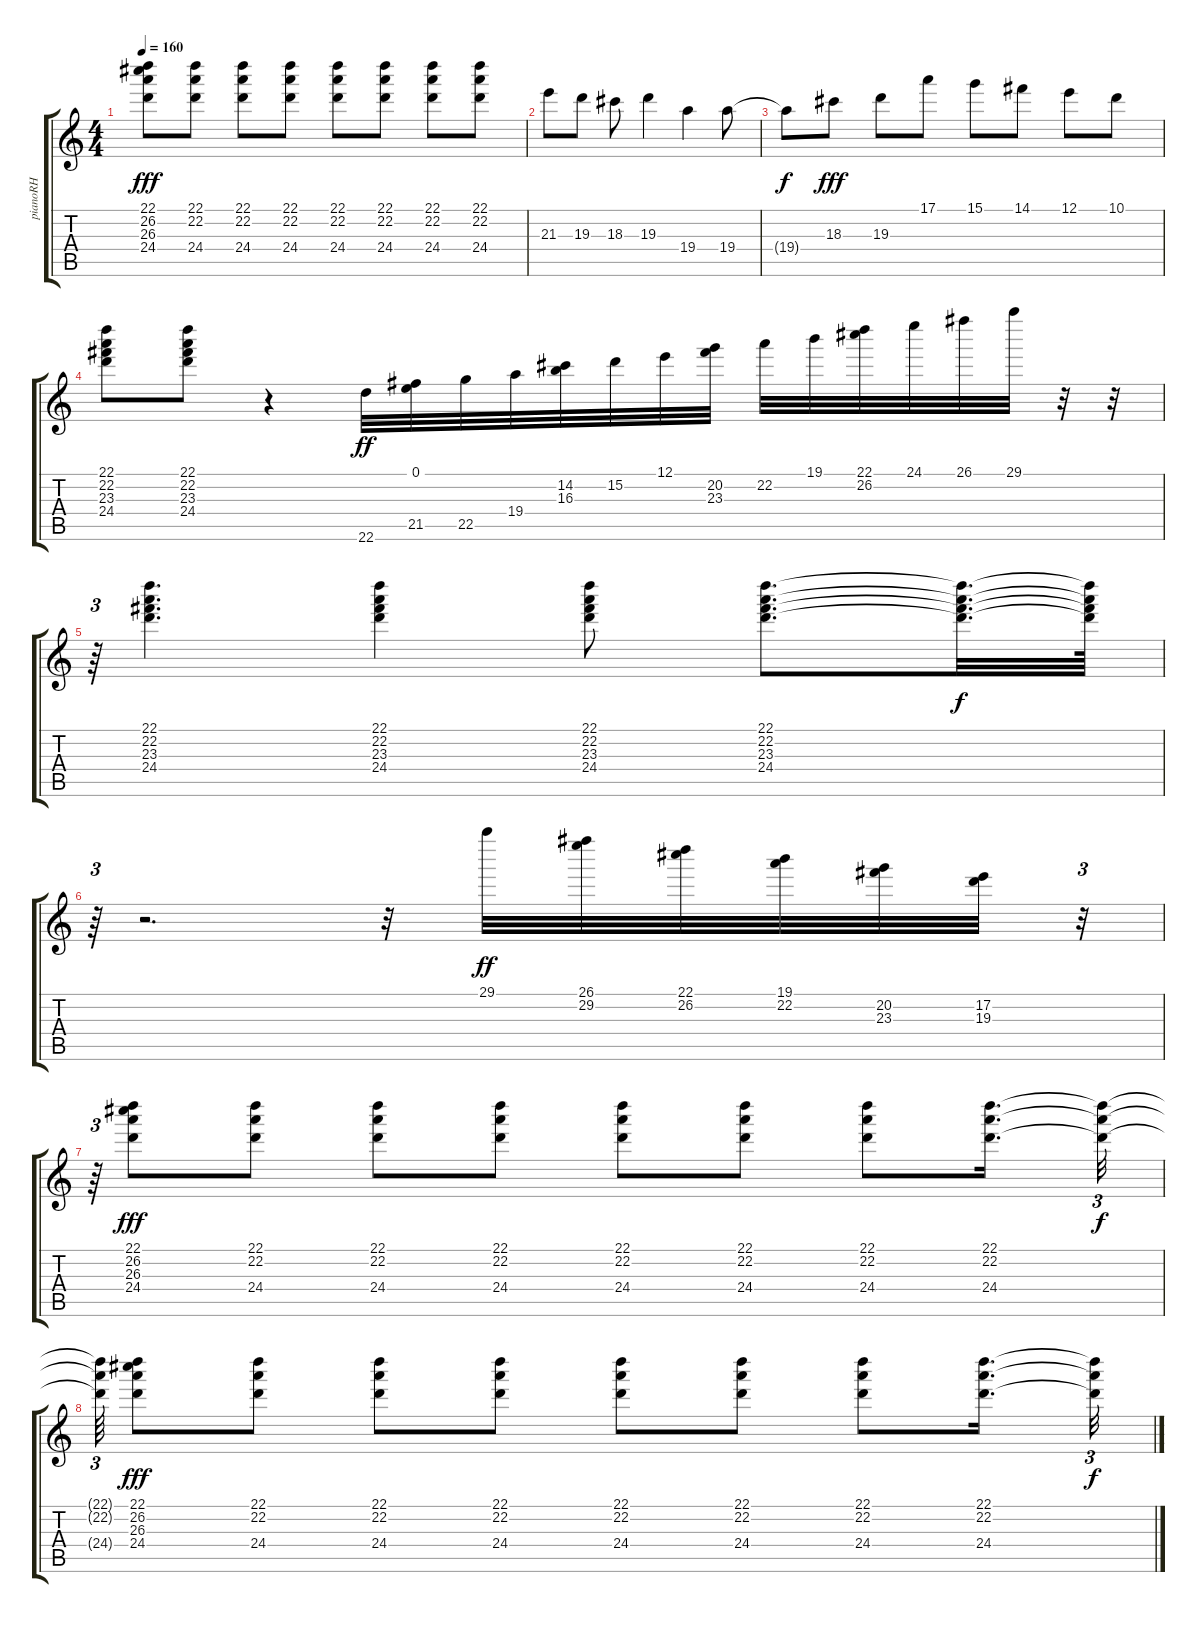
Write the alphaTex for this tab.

\track ("pianoRH" "pianoRH") {instrument electricguitarjazz}
\staff {score tabs}
\tuning (E4 B3 G3 D3 A2 E2) {hide}
\ts (4 4)
\tempo 160
\clef g2
\ks c
(22.1 26.2 26.3 24.4).8{dy fff} (22.1 22.2 24.4).8 (22.1 22.2 24.4).8 (22.1 22.2 24.4).8 (22.1 22.2 24.4).8 (22.1 22.2 24.4).8 (22.1 22.2 24.4).8 (22.1 22.2 24.4).8 |
21.3.8 19.3.8 18.3.8 19.3.4 19.4.4 19.4.8 |
19.4{t}.8{dy f} 18.3.8{dy fff} 19.3.8 17.1.8 15.1.8 14.1.8 12.1.8 10.1.8 |
(22.1 22.2 23.3 24.4).8 (22.1 22.2 23.3 24.4).8 r.4 22.6.32{dy ff} (0.1 21.5).32 22.5.32 19.4.32 (14.2 16.3).32 15.2.32 12.1.32 (20.2 23.3).32 22.2.32 19.1.32 (22.1 26.2).32 24.1.32 26.1.32 29.1.32 r.32 r.32 |
r.64{tu (3 2)} (22.1 22.2 23.3 24.4).4{d} (22.1 22.2 23.3 24.4).4 (22.1 22.2 23.3 24.4).8 (22.1 22.2 23.3 24.4).8{d} (22.1{t} 22.2{t} 23.3{t} 24.4{t}).32{d dy f} (22.1{t} 22.2{t} 23.3{t} 24.4{t}).64 |
r.64{tu (3 2)} r.2{d} r.32 29.1.32{dy ff} (26.1 29.2).32 (22.1 26.2).32 (19.1 22.2).32 (20.2 23.3).32 (17.2 19.3).32 r.32{tu (3 2)} |
r.64{tu (3 2)} (22.1 26.2 26.3 24.4).8{dy fff} (22.1 22.2 24.4).8 (22.1 22.2 24.4).8 (22.1 22.2 24.4).8 (22.1 22.2 24.4).8 (22.1 22.2 24.4).8 (22.1 22.2 24.4).8 (22.1 22.2 24.4).16{d} (22.1{t} 22.2{t} 24.4{t}).32{tu (3 2) dy f} |
(22.1{t} 22.2{t} 24.4{t}).64{tu (3 2)} (22.1 26.2 26.3 24.4).8{dy fff} (22.1 22.2 24.4).8 (22.1 22.2 24.4).8 (22.1 22.2 24.4).8 (22.1 22.2 24.4).8 (22.1 22.2 24.4).8 (22.1 22.2 24.4).8 (22.1 22.2 24.4).16{d} (22.1{t} 22.2{t} 24.4{t}).32{tu (3 2) dy f}
